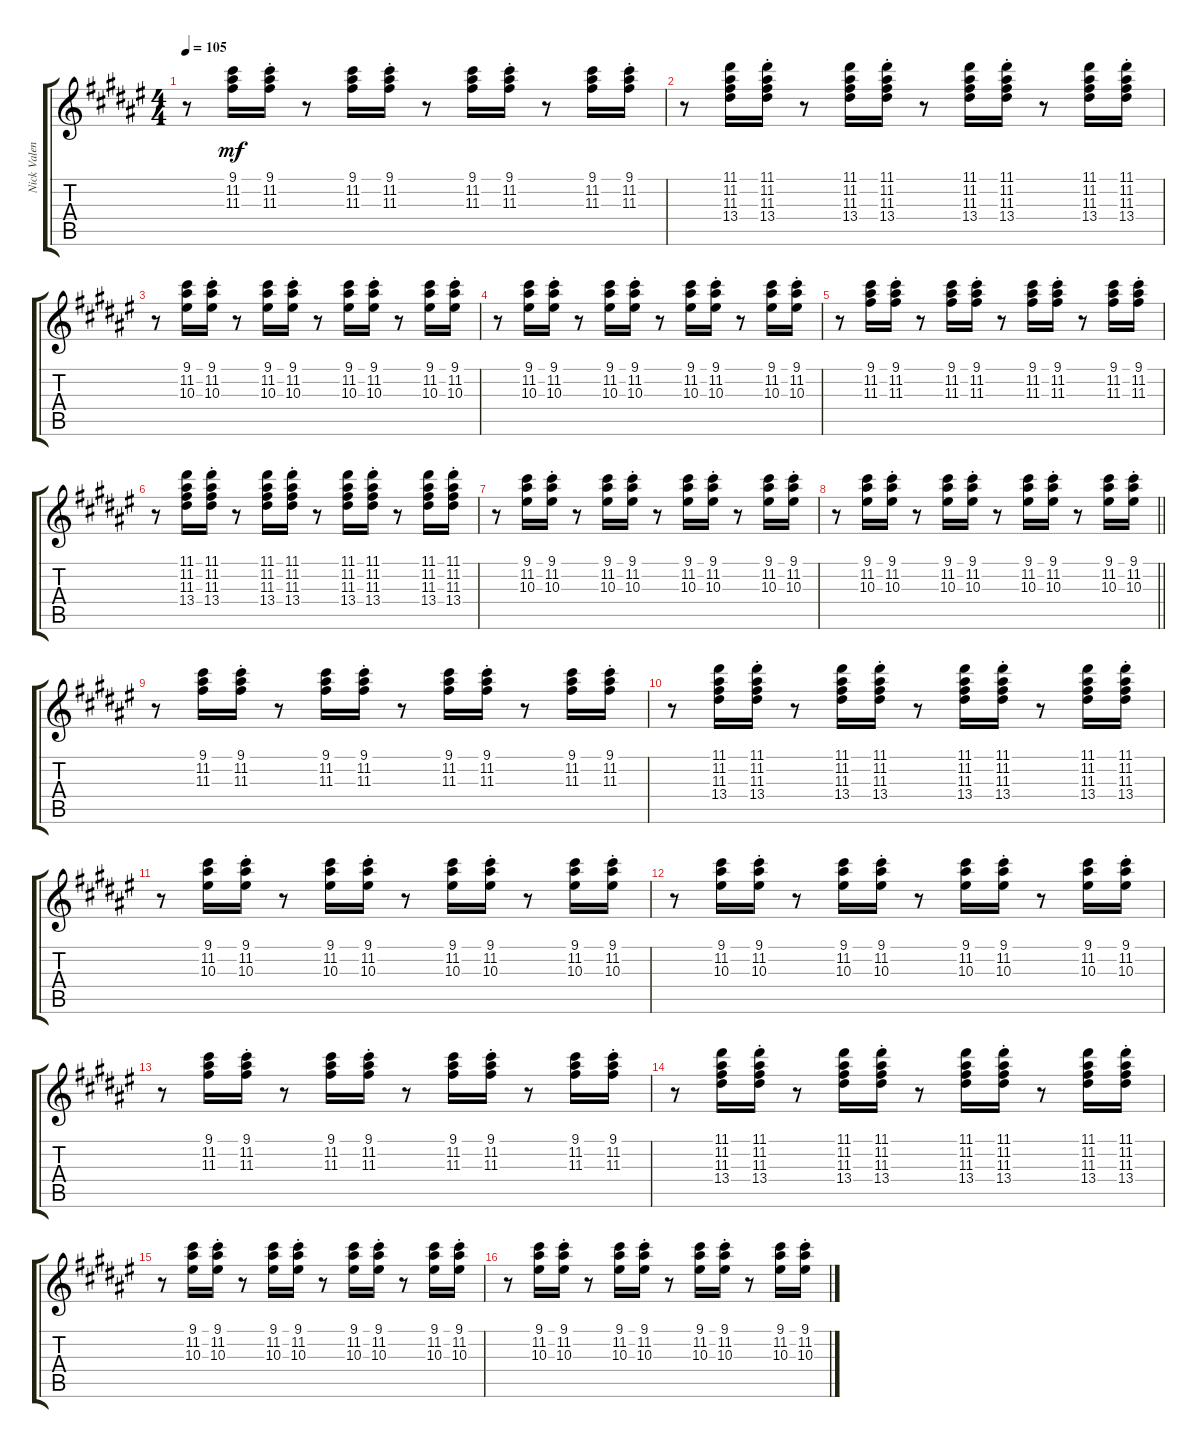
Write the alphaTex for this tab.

\track ("Nick Valensi - Rhythm Guitar" "Nick Valen") {instrument overdrivenguitar}
\staff {score tabs}
\tuning (E4 B3 G3 D3 A2 E2) {hide}
\ts (4 4)
\tempo 105
\clef g2
\ks f#
r.8{dy mf} (9.1 11.2 11.3).16 (9.1{st} 11.2{st} 11.3{st}).16 r.8 (9.1 11.2 11.3).16 (9.1{st} 11.2{st} 11.3{st}).16 r.8 (9.1 11.2 11.3).16 (9.1{st} 11.2{st} 11.3{st}).16 r.8 (9.1 11.2 11.3).16 (9.1{st} 11.2{st} 11.3{st}).16 |
r.8 (11.1 11.2 11.3 13.4).16 (11.1{st} 11.2{st} 11.3{st} 13.4{st}).16 r.8 (11.1 11.2 11.3 13.4).16 (11.1{st} 11.2{st} 11.3{st} 13.4{st}).16 r.8 (11.1 11.2 11.3 13.4).16 (11.1{st} 11.2{st} 11.3{st} 13.4{st}).16 r.8 (11.1 11.2 11.3 13.4).16 (11.1{st} 11.2{st} 11.3{st} 13.4{st}).16 |
r.8 (9.1 11.2 10.3).16 (9.1{st} 11.2{st} 10.3{st}).16 r.8 (9.1 11.2 10.3).16 (9.1{st} 11.2{st} 10.3{st}).16 r.8 (9.1 11.2 10.3).16 (9.1{st} 11.2{st} 10.3{st}).16 r.8 (9.1 11.2 10.3).16 (9.1{st} 11.2{st} 10.3{st}).16 |
r.8 (9.1 11.2 10.3).16 (9.1{st} 11.2{st} 10.3{st}).16 r.8 (9.1 11.2 10.3).16 (9.1{st} 11.2{st} 10.3{st}).16 r.8 (9.1 11.2 10.3).16 (9.1{st} 11.2{st} 10.3{st}).16 r.8 (9.1 11.2 10.3).16 (9.1{st} 11.2{st} 10.3{st}).16 |
r.8 (9.1 11.2 11.3).16 (9.1{st} 11.2{st} 11.3{st}).16 r.8 (9.1 11.2 11.3).16 (9.1{st} 11.2{st} 11.3{st}).16 r.8 (9.1 11.2 11.3).16 (9.1{st} 11.2{st} 11.3{st}).16 r.8 (9.1 11.2 11.3).16 (9.1{st} 11.2{st} 11.3{st}).16 |
r.8 (11.1 11.2 11.3 13.4).16 (11.1{st} 11.2{st} 11.3{st} 13.4{st}).16 r.8 (11.1 11.2 11.3 13.4).16 (11.1{st} 11.2{st} 11.3{st} 13.4{st}).16 r.8 (11.1 11.2 11.3 13.4).16 (11.1{st} 11.2{st} 11.3{st} 13.4{st}).16 r.8 (11.1 11.2 11.3 13.4).16 (11.1{st} 11.2{st} 11.3{st} 13.4{st}).16 |
r.8 (9.1 11.2 10.3).16 (9.1{st} 11.2{st} 10.3{st}).16 r.8 (9.1 11.2 10.3).16 (9.1{st} 11.2{st} 10.3{st}).16 r.8 (9.1 11.2 10.3).16 (9.1{st} 11.2{st} 10.3{st}).16 r.8 (9.1 11.2 10.3).16 (9.1{st} 11.2{st} 10.3{st}).16 |
\barLineRight lightlight
r.8 (9.1 11.2 10.3).16 (9.1{st} 11.2{st} 10.3{st}).16 r.8 (9.1 11.2 10.3).16 (9.1{st} 11.2{st} 10.3{st}).16 r.8 (9.1 11.2 10.3).16 (9.1{st} 11.2{st} 10.3{st}).16 r.8 (9.1 11.2 10.3).16 (9.1{st} 11.2{st} 10.3{st}).16 |
r.8 (9.1 11.2 11.3).16 (9.1{st} 11.2{st} 11.3{st}).16 r.8 (9.1 11.2 11.3).16 (9.1{st} 11.2{st} 11.3{st}).16 r.8 (9.1 11.2 11.3).16 (9.1{st} 11.2{st} 11.3{st}).16 r.8 (9.1 11.2 11.3).16 (9.1{st} 11.2{st} 11.3{st}).16 |
r.8 (11.1 11.2 11.3 13.4).16 (11.1{st} 11.2{st} 11.3{st} 13.4{st}).16 r.8 (11.1 11.2 11.3 13.4).16 (11.1{st} 11.2{st} 11.3{st} 13.4{st}).16 r.8 (11.1 11.2 11.3 13.4).16 (11.1{st} 11.2{st} 11.3{st} 13.4{st}).16 r.8 (11.1 11.2 11.3 13.4).16 (11.1{st} 11.2{st} 11.3{st} 13.4{st}).16 |
r.8 (9.1 11.2 10.3).16 (9.1{st} 11.2{st} 10.3{st}).16 r.8 (9.1 11.2 10.3).16 (9.1{st} 11.2{st} 10.3{st}).16 r.8 (9.1 11.2 10.3).16 (9.1{st} 11.2{st} 10.3{st}).16 r.8 (9.1 11.2 10.3).16 (9.1{st} 11.2{st} 10.3{st}).16 |
r.8 (9.1 11.2 10.3).16 (9.1{st} 11.2{st} 10.3{st}).16 r.8 (9.1 11.2 10.3).16 (9.1{st} 11.2{st} 10.3{st}).16 r.8 (9.1 11.2 10.3).16 (9.1{st} 11.2{st} 10.3{st}).16 r.8 (9.1 11.2 10.3).16 (9.1{st} 11.2{st} 10.3{st}).16 |
r.8 (9.1 11.2 11.3).16 (9.1{st} 11.2{st} 11.3{st}).16 r.8 (9.1 11.2 11.3).16 (9.1{st} 11.2{st} 11.3{st}).16 r.8 (9.1 11.2 11.3).16 (9.1{st} 11.2{st} 11.3{st}).16 r.8 (9.1 11.2 11.3).16 (9.1{st} 11.2{st} 11.3{st}).16 |
r.8 (11.1 11.2 11.3 13.4).16 (11.1{st} 11.2{st} 11.3{st} 13.4{st}).16 r.8 (11.1 11.2 11.3 13.4).16 (11.1{st} 11.2{st} 11.3{st} 13.4{st}).16 r.8 (11.1 11.2 11.3 13.4).16 (11.1{st} 11.2{st} 11.3{st} 13.4{st}).16 r.8 (11.1 11.2 11.3 13.4).16 (11.1{st} 11.2{st} 11.3{st} 13.4{st}).16 |
r.8 (9.1 11.2 10.3).16 (9.1{st} 11.2{st} 10.3{st}).16 r.8 (9.1 11.2 10.3).16 (9.1{st} 11.2{st} 10.3{st}).16 r.8 (9.1 11.2 10.3).16 (9.1{st} 11.2{st} 10.3{st}).16 r.8 (9.1 11.2 10.3).16 (9.1{st} 11.2{st} 10.3{st}).16 |
r.8 (9.1 11.2 10.3).16 (9.1{st} 11.2{st} 10.3{st}).16 r.8 (9.1 11.2 10.3).16 (9.1{st} 11.2{st} 10.3{st}).16 r.8 (9.1 11.2 10.3).16 (9.1{st} 11.2{st} 10.3{st}).16 r.8 (9.1 11.2 10.3).16 (9.1{st} 11.2{st} 10.3{st}).16
